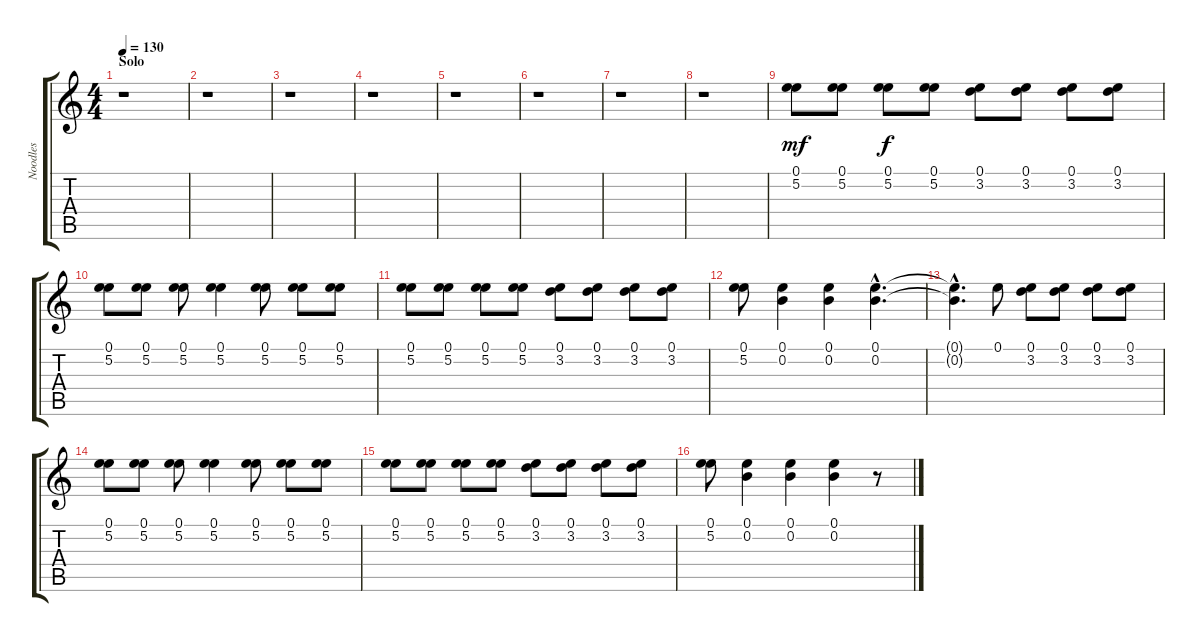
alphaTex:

\track ("Noodles" "Noodles") {instrument electricguitarclean}
\staff {score tabs}
\tuning (E4 B3 G3 D3 A2 E2) {hide}
\ts (4 4)
\section ("" "Solo")
\tempo 130
\clef g2
\ks c
r.1{dy f} |
r.1 |
r.1 |
r.1 |
r.1 |
r.1 |
r.1 |
r.1 |
(0.1 5.2).8{dy mf} (0.1 5.2).8 (0.1 5.2).8{dy f} (0.1 5.2).8 (0.1 3.2).8 (0.1 3.2).8 (0.1 3.2).8 (0.1 3.2).8 |
(0.1 5.2).8 (0.1 5.2).8 (0.1 5.2).8 (0.1 5.2).4 (0.1 5.2).8 (0.1 5.2).8 (0.1 5.2).8 |
(0.1 5.2).8 (0.1 5.2).8 (0.1 5.2).8 (0.1 5.2).8 (0.1 3.2).8 (0.1 3.2).8 (0.1 3.2).8 (0.1 3.2).8 |
(0.1 5.2).8 (0.1 0.2).4 (0.1 0.2).4 (0.1{hac} 0.2{hac}).4{d} |
(0.1{hac t} 0.2{hac t}).4{d} 0.1.8 (0.1 3.2).8 (0.1 3.2).8 (0.1 3.2).8 (0.1 3.2).8 |
(0.1 5.2).8 (0.1 5.2).8 (0.1 5.2).8 (0.1 5.2).4 (0.1 5.2).8 (0.1 5.2).8 (0.1 5.2).8 |
(0.1 5.2).8 (0.1 5.2).8 (0.1 5.2).8 (0.1 5.2).8 (0.1 3.2).8 (0.1 3.2).8 (0.1 3.2).8 (0.1 3.2).8 |
(0.1 5.2).8 (0.1 0.2).4 (0.1 0.2).4 (0.1 0.2).4 r.8
